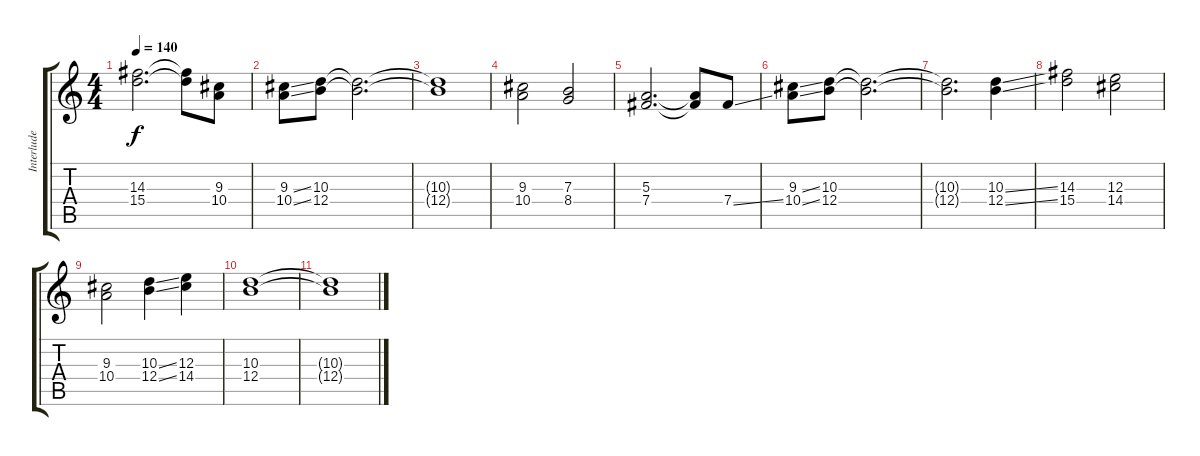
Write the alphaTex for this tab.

\track ("Interlude guitar" "Interlude ") {instrument overdrivenguitar}
\staff {score tabs}
\tuning (Db4 Ab3 E3 B2 Gb2 B1) {hide}
\ts (4 4)
\tempo 140
\clef g2
\ks c
(14.3{t} 15.4{t}).2{d dy f} (14.3{t} 15.4{t}).8 (9.3 10.4).8 |
(9.3{ss} 10.4{ss}).8 (10.3 12.4).8 (10.3{t} 12.4{t}).2{d} |
(10.3{t} 12.4{t}).1 |
(9.3 10.4).2 (7.3 8.4).2 |
(5.3 7.4).2{d} (5.3{t} 7.4{t}).8 7.4{ss}.8 |
(9.3{ss} 10.4{ss}).8 (10.3 12.4).8 (10.3{t} 12.4{t}).2{d} |
(10.3{t} 12.4{t}).2{d} (10.3{ss} 12.4{ss}).4 |
(14.3 15.4).2 (12.3 14.4).2 |
(9.3 10.4).2 (10.3{ss} 12.4{ss}).4 (12.3 14.4).4 |
(10.3 12.4).1 |
(10.3{t} 12.4{t}).1
